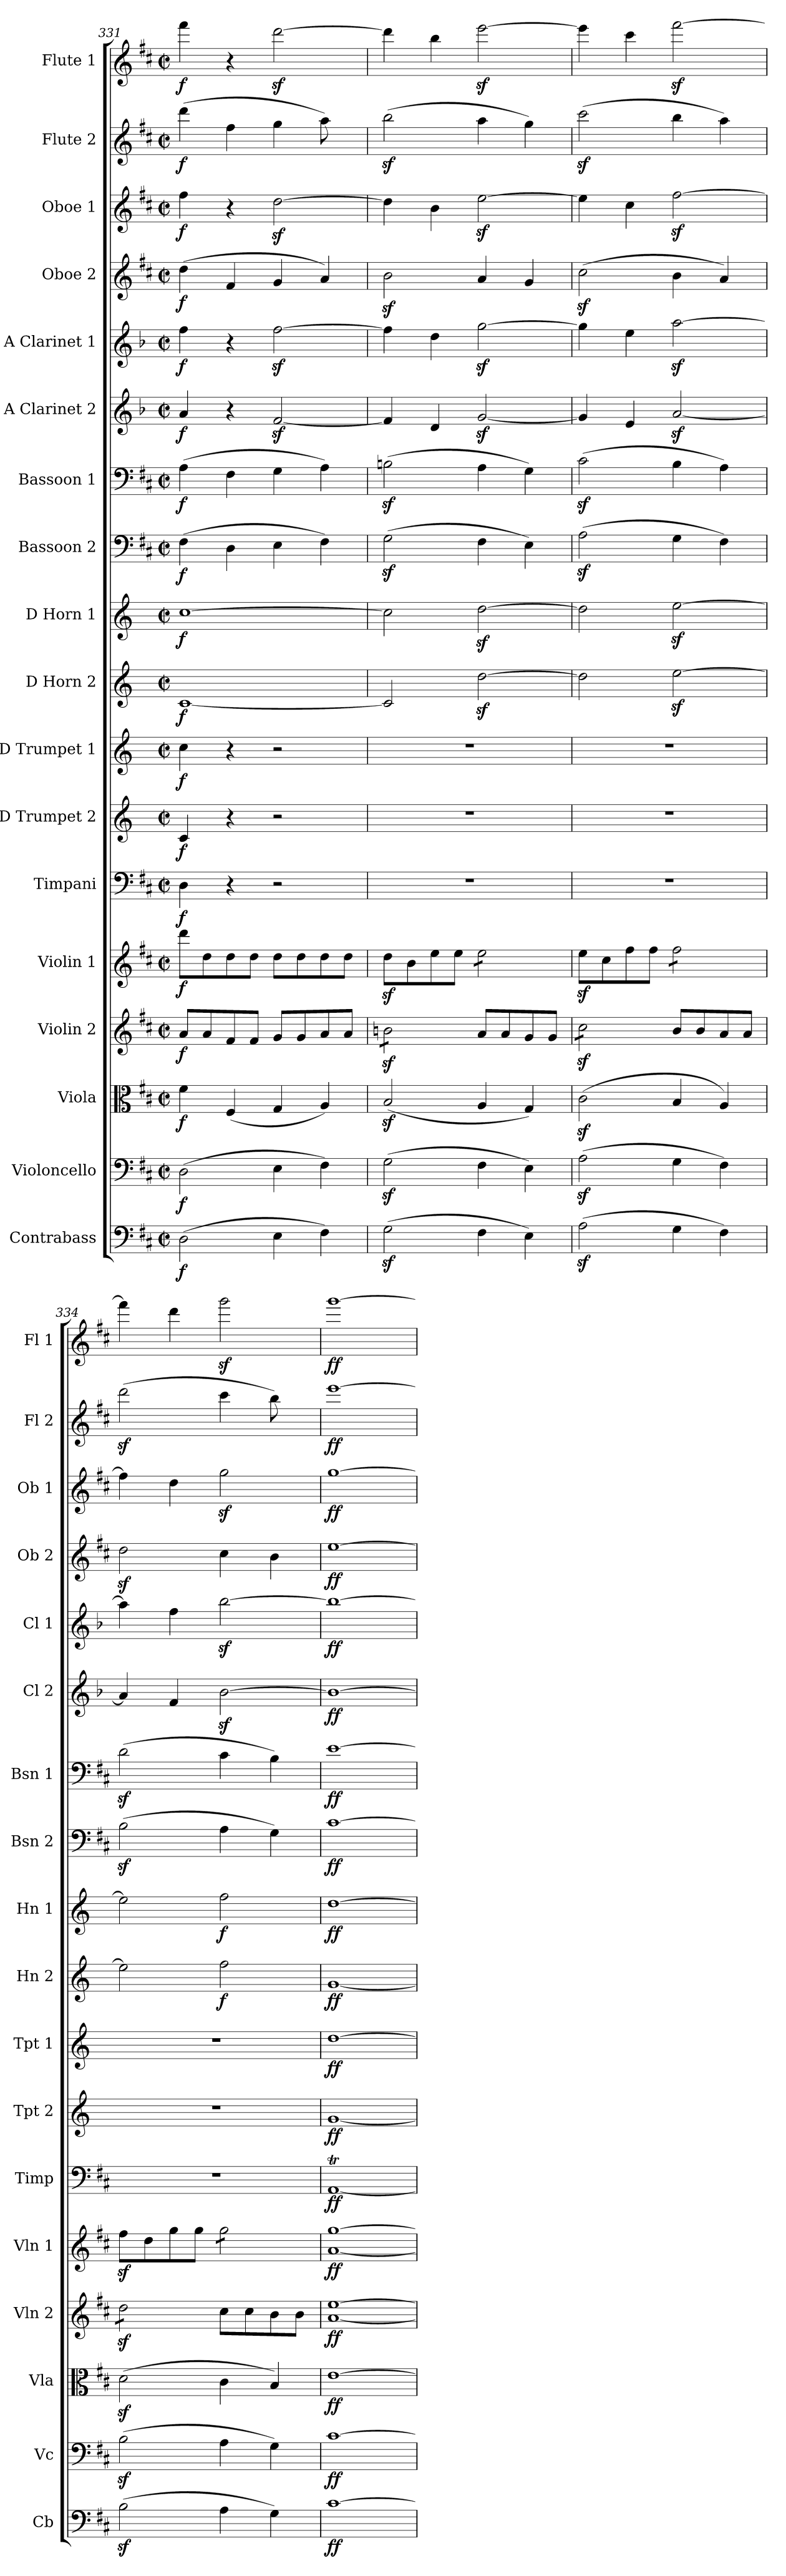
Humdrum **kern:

**kern	**dynam	**kern	**dynam	**kern	**dynam	**kern	**dynam	**kern	**dynam	**kern	**dynam	**kern	**dynam	**kern	**dynam	**kern	**dynam	**kern	**dynam	**kern	**dynam	**kern	**dynam	**kern	**dynam	**kern	**dynam	**kern	**dynam	**kern	**dynam	**kern	**dynam	**kern	**dynam
*part18	*part18	*part17	*part17	*part16	*part16	*part15	*part15	*part14	*part14	*part13	*part13	*part12	*part12	*part11	*part11	*part10	*part10	*part9	*part9	*part8	*part8	*part7	*part7	*part6	*part6	*part5	*part5	*part4	*part4	*part3	*part3	*part2	*part2	*part1	*part1
*staff18	*staff18	*staff17	*staff17	*staff16	*staff16	*staff15	*staff15	*staff14	*staff14	*staff13	*staff13	*staff12	*staff12	*staff11	*staff11	*staff10	*staff10	*staff9	*staff9	*staff8	*staff8	*staff7	*staff7	*staff6	*staff6	*staff5	*staff5	*staff4	*staff4	*staff3	*staff3	*staff2	*staff2	*staff1	*staff1
*I"Contrabass	*	*I"Violoncello	*	*I"Viola	*	*I"Violin 2	*	*I"Violin 1	*	*I"Timpani	*	*I"D Trumpet 2	*	*I"D Trumpet 1	*	*I"D Horn 2	*	*I"D Horn 1	*	*I"Bassoon 2	*	*I"Bassoon 1	*	*I"A Clarinet 2	*	*I"A Clarinet 1	*	*I"Oboe 2	*	*I"Oboe 1	*	*I"Flute 2	*	*I"Flute 1	*
*I'Cb	*	*I'Vc	*	*I'Vla	*	*I'Vln 2	*	*I'Vln 1	*	*I'Timp	*	*I'Tpt 2	*	*I'Tpt 1	*	*I'Hn 2	*	*I'Hn 1	*	*I'Bsn 2	*	*I'Bsn 1	*	*I'Cl 2	*	*I'Cl 1	*	*I'Ob 2	*	*I'Ob 1	*	*I'Fl 2	*	*I'Fl 1	*
*clefF4	*	*clefF4	*	*clefC3	*	*clefG2	*	*clefG2	*	*clefF4	*	*clefG2	*	*clefG2	*	*clefG2	*	*clefG2	*	*clefF4	*	*clefF4	*	*clefG2	*	*clefG2	*	*clefG2	*	*clefG2	*	*clefG2	*	*clefG2	*
*ITrd7c12	*	*	*	*	*	*	*	*	*	*	*	*ITrd-1c-2	*	*ITrd-1c-2	*	*ITrd6c10	*	*ITrd6c10	*	*	*	*	*	*ITrd2c3	*	*ITrd2c3	*	*	*	*	*	*	*	*	*
*k[f#c#]	*	*k[f#c#]	*	*k[f#c#]	*	*k[f#c#]	*	*k[f#c#]	*	*k[f#c#]	*	*k[f#c#]	*	*k[f#c#]	*	*k[f#c#]	*	*k[f#c#]	*	*k[f#c#]	*	*k[f#c#]	*	*k[f#c#]	*	*k[f#c#]	*	*k[f#c#]	*	*k[f#c#]	*	*k[f#c#]	*	*k[f#c#]	*
*M2/2	*	*M2/2	*	*M2/2	*	*M2/2	*	*M2/2	*	*M2/2	*	*M2/2	*	*M2/2	*	*M2/2	*	*M2/2	*	*M2/2	*	*M2/2	*	*M2/2	*	*M2/2	*	*M2/2	*	*M2/2	*	*M2/2	*	*M2/2	*
*met(c|)	*	*met(c|)	*	*met(c|)	*	*met(c|)	*	*met(c|)	*	*met(c|)	*	*met(c|)	*	*met(c|)	*	*met(c|)	*	*met(c|)	*	*met(c|)	*	*met(c|)	*	*met(c|)	*	*met(c|)	*	*met(c|)	*	*met(c|)	*	*met(c|)	*	*met(c|)	*
=331	=331	=331	=331	=331	=331	=331	=331	=331	=331	=331	=331	=331	=331	=331	=331	=331	=331	=331	=331	=331	=331	=331	=331	=331	=331	=331	=331	=331	=331	=331	=331	=331	=331	=331	=331
!	!LO:DY:b	!	!LO:DY:b	!	!LO:DY:b	!	!LO:DY:b	!	!LO:DY:b	!	!LO:DY:b	!	!LO:DY:b	!	!LO:DY:b	!	!LO:DY:b	!	!LO:DY:b	!	!LO:DY:b	!	!LO:DY:b	!	!LO:DY:b	!	!LO:DY:b	!	!LO:DY:b	!	!LO:DY:b	!	!LO:DY:b	!	!LO:DY:b
(2DD\	f	(2D\	f	4f#\	f	8a/L	f	8ddd\L	f	4D\	f	4d/	f	4dd\	f	[1D	f	[1d	f	(4F#\	f	(4A\	f	4f#/	f	4dd\	f	(4dd\	f	4ff#\	f	(4ddd\	f	4fff#\	f
.	.	.	.	.	.	8a/	.	8dd\	.	.	.	.	.	.	.	.	.	.	.	.	.	.	.	.	.	.	.	.	.	.	.	.	.	.	.
.	.	.	.	(4F#/	.	8f#/	.	8dd\	.	4r	.	4r	.	4r	.	.	.	.	.	4D\	.	4F#\	.	4r	.	4r	.	4f#/	.	4r	.	4ff#\	.	4r	.
.	.	.	.	.	.	8f#/J	.	8dd\J	.	.	.	.	.	.	.	.	.	.	.	.	.	.	.	.	.	.	.	.	.	.	.	.	.	.	.
4EE\	.	4E\	.	4G/	.	8g/L	.	8dd\L	.	2r	.	2r	.	2r	.	.	.	.	.	4E\	.	4G\	.	[2dz</	.	[2ddz<\	.	4g/	.	[2ddz<\	.	4gg\	.	[2dddz<\	.
.	.	.	.	.	.	8g/	.	8dd\	.	.	.	.	.	.	.	.	.	.	.	.	.	.	.	.	.	.	.	.	.	.	.	.	.	.	.
4FF#\)	.	4F#\)	.	4A/)	.	8a/	.	8dd\	.	.	.	.	.	.	.	.	.	.	.	4F#\)	.	4A\)	.	.	.	.	.	4a/)	.	.	.	8aa\)	.	.	.
.	.	.	.	.	.	8a/J	.	8dd\J	.	.	.	.	.	.	.	.	.	.	.	.	.	.	.	.	.	.	.	.	.	.	.	8ryy	.	.	.
!!LO:PB:g=z
=332	=332	=332	=332	=332	=332	=332	=332	=332	=332	=332	=332	=332	=332	=332	=332	=332	=332	=332	=332	=332	=332	=332	=332	=332	=332	=332	=332	=332	=332	=332	=332	=332	=332	=332	=332
*	*	*	*	*	*	*tremolo	*	*	*	*	*	*	*	*	*	*	*	*	*	*	*	*	*	*	*	*	*	*	*	*	*	*	*	*	*
(2GGz<\	.	(2Gz<\	.	(2Bz</	.	8bnz<\L	.	8ddz<\L	.	1r	.	1r	.	1r	.	2D/]	.	2d\]	.	(2Gz<\	.	(2Bnz<\	.	4d/]	.	4dd\]	.	2bz<\	.	4dd\]	.	(2bbz<\	.	4ddd\]	.
.	.	.	.	.	.	8bnz<\	.	8b\	.	.	.	.	.	.	.	.	.	.	.	.	.	.	.	.	.	.	.	.	.	.	.	.	.	.	.
.	.	.	.	.	.	8bnz<\	.	8ee\	.	.	.	.	.	.	.	.	.	.	.	.	.	.	.	4B/	.	4b\	.	.	.	4b\	.	.	.	4bb\	.
.	.	.	.	.	.	8bnz<\J	.	8ee\J	.	.	.	.	.	.	.	.	.	.	.	.	.	.	.	.	.	.	.	.	.	.	.	.	.	.	.
*	*	*	*	*	*	*Xtremolo	*	*	*	*	*	*	*	*	*	*	*	*	*	*	*	*	*	*	*	*	*	*	*	*	*	*	*	*	*
*	*	*	*	*	*	*	*	*tremolo	*	*	*	*	*	*	*	*	*	*	*	*	*	*	*	*	*	*	*	*	*	*	*	*	*	*	*
4FF#\	.	4F#\	.	4A/	.	8a/L	.	8ee\L	.	.	.	.	.	.	.	[2ez<\	.	[2ez<\	.	4F#\	.	4A\	.	[2ez</	.	[2eez<\	.	4a/	.	[2eez<\	.	4aa\	.	[2eeez<\	.
.	.	.	.	.	.	8a/	.	8ee\	.	.	.	.	.	.	.	.	.	.	.	.	.	.	.	.	.	.	.	.	.	.	.	.	.	.	.
4EE\)	.	4E\)	.	4G/)	.	8g/	.	8ee\	.	.	.	.	.	.	.	.	.	.	.	4E\)	.	4G\)	.	.	.	.	.	4g/	.	.	.	4gg\)	.	.	.
.	.	.	.	.	.	8g/J	.	8ee\J	.	.	.	.	.	.	.	.	.	.	.	.	.	.	.	.	.	.	.	.	.	.	.	.	.	.	.
*	*	*	*	*	*	*	*	*Xtremolo	*	*	*	*	*	*	*	*	*	*	*	*	*	*	*	*	*	*	*	*	*	*	*	*	*	*	*
=333	=333	=333	=333	=333	=333	=333	=333	=333	=333	=333	=333	=333	=333	=333	=333	=333	=333	=333	=333	=333	=333	=333	=333	=333	=333	=333	=333	=333	=333	=333	=333	=333	=333	=333	=333
*	*	*	*	*	*	*tremolo	*	*	*	*	*	*	*	*	*	*	*	*	*	*	*	*	*	*	*	*	*	*	*	*	*	*	*	*	*
(2AAz<\	.	(2Az<\	.	(2c#z<\	.	8cc#z<\L	.	8eez<\L	.	1r	.	1r	.	1r	.	2e\]	.	2e\]	.	(2Az<\	.	(2c#z<\	.	4e/]	.	4ee\]	.	(2cc#z<\	.	4ee\]	.	(2ccc#z<\	.	4eee\]	.
.	.	.	.	.	.	8cc#z<\	.	8cc#\	.	.	.	.	.	.	.	.	.	.	.	.	.	.	.	.	.	.	.	.	.	.	.	.	.	.	.
.	.	.	.	.	.	8cc#z<\	.	8ff#\	.	.	.	.	.	.	.	.	.	.	.	.	.	.	.	4c#/	.	4cc#\	.	.	.	4cc#\	.	.	.	4ccc#\	.
.	.	.	.	.	.	8cc#z<\J	.	8ff#\J	.	.	.	.	.	.	.	.	.	.	.	.	.	.	.	.	.	.	.	.	.	.	.	.	.	.	.
*	*	*	*	*	*	*Xtremolo	*	*	*	*	*	*	*	*	*	*	*	*	*	*	*	*	*	*	*	*	*	*	*	*	*	*	*	*	*
*	*	*	*	*	*	*	*	*tremolo	*	*	*	*	*	*	*	*	*	*	*	*	*	*	*	*	*	*	*	*	*	*	*	*	*	*	*
4GG\	.	4G\	.	4B/	.	8b/L	.	8ff#\L	.	.	.	.	.	.	.	[2f#z<\	.	[2f#z<\	.	4G\	.	4B\	.	[2f#z</	.	[2ff#z<\	.	4b\	.	[2ff#z<\	.	4bb\	.	[2fff#z<\	.
.	.	.	.	.	.	8b/	.	8ff#\	.	.	.	.	.	.	.	.	.	.	.	.	.	.	.	.	.	.	.	.	.	.	.	.	.	.	.
4FF#\)	.	4F#\)	.	4A/)	.	8a/	.	8ff#\	.	.	.	.	.	.	.	.	.	.	.	4F#\)	.	4A\)	.	.	.	.	.	4a/)	.	.	.	4aa\)	.	.	.
.	.	.	.	.	.	8a/J	.	8ff#\J	.	.	.	.	.	.	.	.	.	.	.	.	.	.	.	.	.	.	.	.	.	.	.	.	.	.	.
*	*	*	*	*	*	*	*	*Xtremolo	*	*	*	*	*	*	*	*	*	*	*	*	*	*	*	*	*	*	*	*	*	*	*	*	*	*	*
=334	=334	=334	=334	=334	=334	=334	=334	=334	=334	=334	=334	=334	=334	=334	=334	=334	=334	=334	=334	=334	=334	=334	=334	=334	=334	=334	=334	=334	=334	=334	=334	=334	=334	=334	=334
*	*	*	*	*	*	*tremolo	*	*	*	*	*	*	*	*	*	*	*	*	*	*	*	*	*	*	*	*	*	*	*	*	*	*	*	*	*
(2BBz<\	.	(2Bz<\	.	(2dz<\	.	8ddz<\L	.	8ff#z<\L	.	1r	.	1r	.	1r	.	2f#\]	.	2f#\]	.	(2Bz<\	.	(2dz<\	.	4f#/]	.	4ff#\]	.	2ddz<\	.	4ff#\]	.	(2dddz<\	.	4fff#\]	.
.	.	.	.	.	.	8ddz<\	.	8dd\	.	.	.	.	.	.	.	.	.	.	.	.	.	.	.	.	.	.	.	.	.	.	.	.	.	.	.
.	.	.	.	.	.	8ddz<\	.	8gg\	.	.	.	.	.	.	.	.	.	.	.	.	.	.	.	4d/	.	4dd\	.	.	.	4dd\	.	.	.	4ddd\	.
.	.	.	.	.	.	8ddz<\J	.	8gg\J	.	.	.	.	.	.	.	.	.	.	.	.	.	.	.	.	.	.	.	.	.	.	.	.	.	.	.
*	*	*	*	*	*	*Xtremolo	*	*	*	*	*	*	*	*	*	*	*	*	*	*	*	*	*	*	*	*	*	*	*	*	*	*	*	*	*
!	!	!	!	!	!	!	!	!	!	!	!	!	!	!	!	!	!LO:DY:b	!	!LO:DY:b	!	!	!	!	!	!	!	!	!	!	!	!	!	!	!	!
*	*	*	*	*	*	*	*	*tremolo	*	*	*	*	*	*	*	*	*	*	*	*	*	*	*	*	*	*	*	*	*	*	*	*	*	*	*
4AA\	.	4A\	.	4c#\	.	8cc#\L	.	8gg\L	.	.	.	.	.	.	.	2g\	f	2g\	f	4A\	.	4c#\	.	[2gz<\	.	[2ggz<\	.	4cc#\	.	2ggz<\	.	4ccc#\	.	2gggz<\	.
.	.	.	.	.	.	8cc#\	.	8gg\	.	.	.	.	.	.	.	.	.	.	.	.	.	.	.	.	.	.	.	.	.	.	.	.	.	.	.
4GG\)	.	4G\)	.	4B/)	.	8b\	.	8gg\	.	.	.	.	.	.	.	.	.	.	.	4G\)	.	4B\)	.	.	.	.	.	4b\	.	.	.	8bb\)	.	.	.
.	.	.	.	.	.	8b\J	.	8gg\J	.	.	.	.	.	.	.	.	.	.	.	.	.	.	.	.	.	.	.	.	.	.	.	8ryy	.	.	.
*	*	*	*	*	*	*	*	*Xtremolo	*	*	*	*	*	*	*	*	*	*	*	*	*	*	*	*	*	*	*	*	*	*	*	*	*	*	*
=335	=335	=335	=335	=335	=335	=335	=335	=335	=335	=335	=335	=335	=335	=335	=335	=335	=335	=335	=335	=335	=335	=335	=335	=335	=335	=335	=335	=335	=335	=335	=335	=335	=335	=335	=335
!	!LO:DY:b	!	!LO:DY:b	!	!LO:DY:b	!	!LO:DY:b	!	!LO:DY:b	!	!LO:DY:b	!	!LO:DY:b	!	!LO:DY:b	!	!LO:DY:b	!	!LO:DY:b	!	!LO:DY:b	!	!LO:DY:b	!	!LO:DY:b	!	!LO:DY:b	!	!LO:DY:b	!	!LO:DY:b	!	!LO:DY:b	!	!LO:DY:b
[1C#	ff	[1c#	ff	[1e	ff	[1a [1ee	ff	[1a [1gg	ff	[1AAT	ff	[1a	ff	[1ee	ff	[1A	ff	[1e	ff	[1c#	ff	[1e	ff	1g_	ff	1gg_	ff	[1ee	ff	[1gg	ff	[1eee	ff	[1ggg	ff
=	=	=	=	=	=	=	=	=	=	=	=	=	=	=	=	=	=	=	=	=	=	=	=	=	=	=	=	=	=	=	=	=	=	=	=
*-	*-	*-	*-	*-	*-	*-	*-	*-	*-	*-	*-	*-	*-	*-	*-	*-	*-	*-	*-	*-	*-	*-	*-	*-	*-	*-	*-	*-	*-	*-	*-	*-	*-	*-	*-
